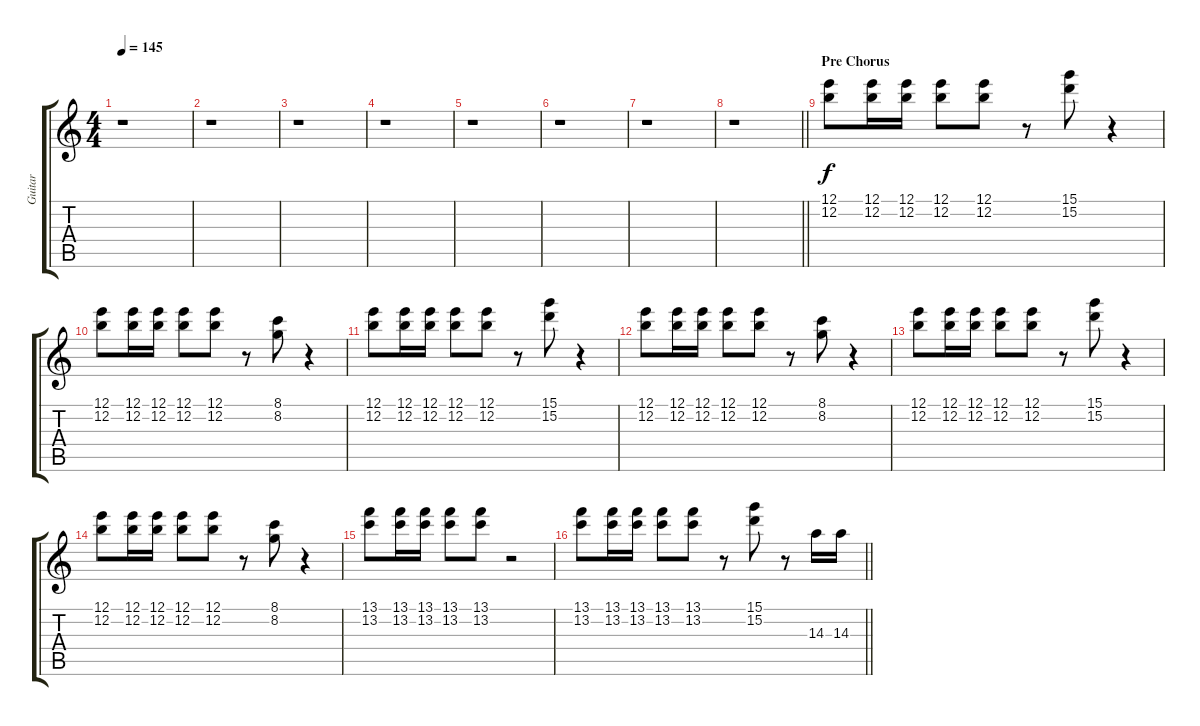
\track ("Guitar" "Guitar") {instrument overdrivenguitar}
\staff {score tabs}
\tuning (E4 B3 G3 D3 A2 E2) {hide}
\ts (4 4)
\tempo 145
\clef g2
\ks c
r.1{dy f} |
r.1 |
r.1 |
r.1 |
r.1 |
r.1 |
r.1 |
\barLineRight lightlight
r.1 |
\section ("" "Pre Chorus")
(12.1 12.2).8 (12.1 12.2).16 (12.1 12.2).16 (12.1 12.2).8 (12.1 12.2).8 r.8 (15.1 15.2).8 r.4 |
(12.1 12.2).8 (12.1 12.2).16 (12.1 12.2).16 (12.1 12.2).8 (12.1 12.2).8 r.8 (8.1 8.2).8 r.4 |
(12.1 12.2).8 (12.1 12.2).16 (12.1 12.2).16 (12.1 12.2).8 (12.1 12.2).8 r.8 (15.1 15.2).8 r.4 |
(12.1 12.2).8 (12.1 12.2).16 (12.1 12.2).16 (12.1 12.2).8 (12.1 12.2).8 r.8 (8.1 8.2).8 r.4 |
(12.1 12.2).8 (12.1 12.2).16 (12.1 12.2).16 (12.1 12.2).8 (12.1 12.2).8 r.8 (15.1 15.2).8 r.4 |
(12.1 12.2).8 (12.1 12.2).16 (12.1 12.2).16 (12.1 12.2).8 (12.1 12.2).8 r.8 (8.1 8.2).8 r.4 |
(13.1 13.2).8 (13.1 13.2).16 (13.1 13.2).16 (13.1 13.2).8 (13.1 13.2).8 r.2 |
\barLineRight lightlight
(13.1 13.2).8 (13.1 13.2).16 (13.1 13.2).16 (13.1 13.2).8 (13.1 13.2).8 r.8 (15.1 15.2).8 r.8 14.3.16 14.3.16
